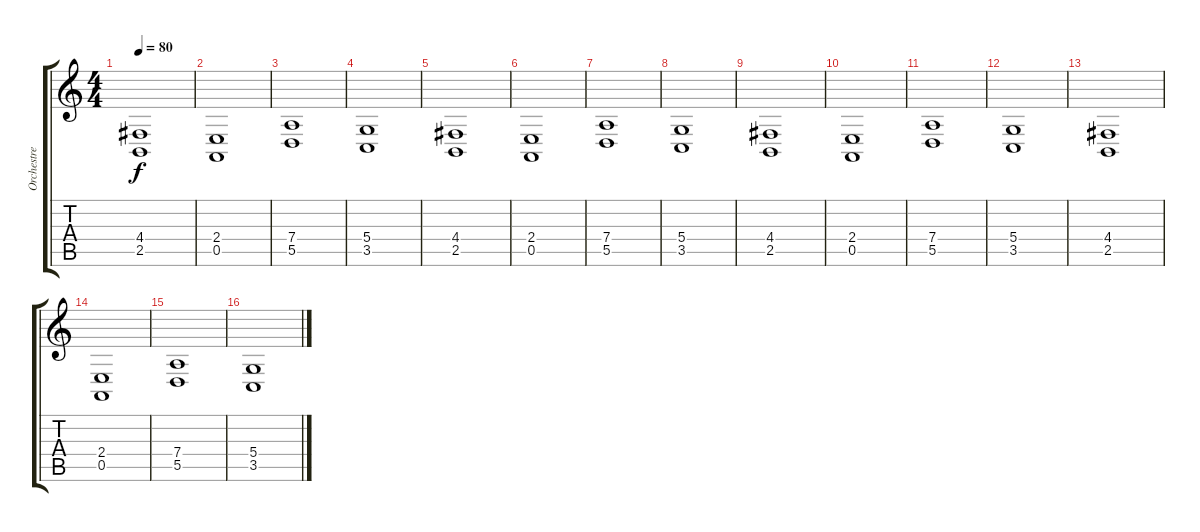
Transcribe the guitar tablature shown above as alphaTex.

\track ("Orchestre" "Orchestre") {instrument stringensemble1}
\staff {score tabs}
\tuning (E4 B3 G3 D3 A2 E2) {hide}
\ts (4 4)
\tempo 80
\clef g2
\ks c
(4.4 2.5).1{dy f} |
(2.4 0.5).1 |
(7.4 5.5).1 |
(5.4 3.5).1 |
(4.4 2.5).1 |
(2.4 0.5).1 |
(7.4 5.5).1 |
(5.4 3.5).1 |
(4.4 2.5).1 |
(2.4 0.5).1 |
(7.4 5.5).1 |
(5.4 3.5).1 |
(4.4 2.5).1 |
(2.4 0.5).1 |
(7.4 5.5).1 |
(5.4 3.5).1
